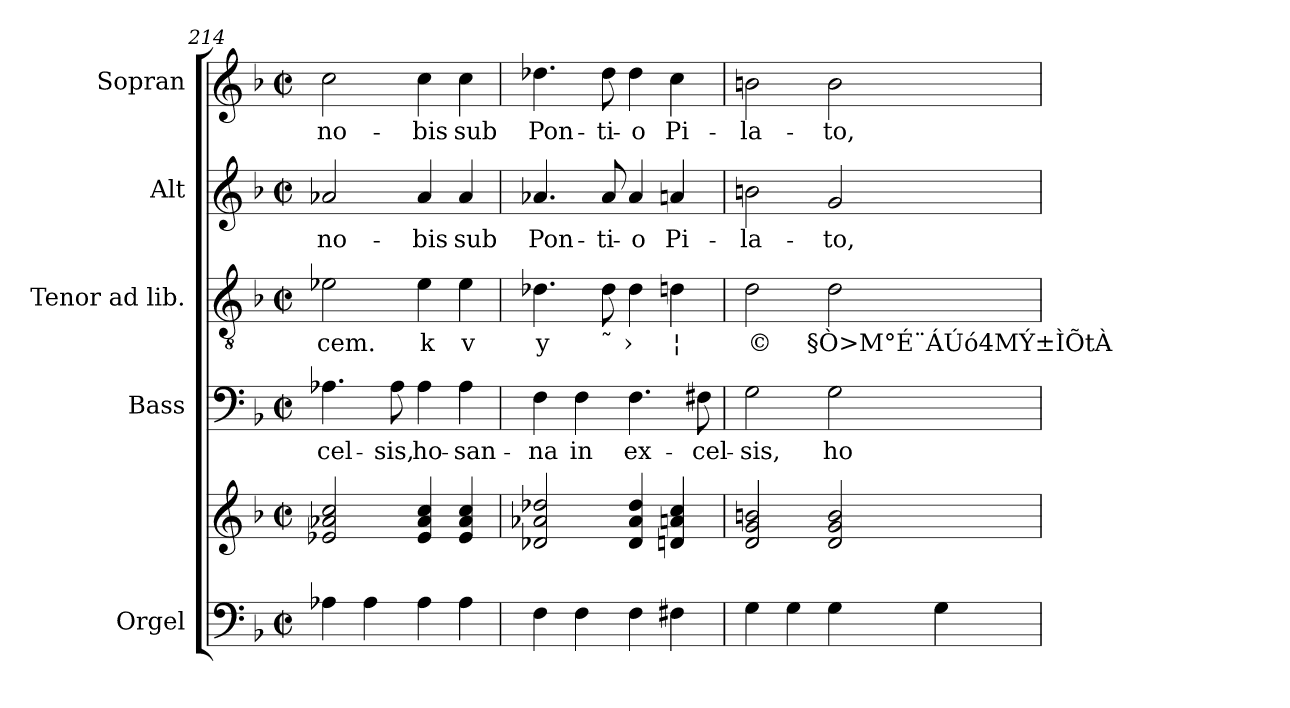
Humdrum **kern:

**kern	**kern	**kern	**text	**kern	**text	**kern	**text	**kern	**text
*part5	*part5	*part4	*part4	*part3	*part3	*part2	*part2	*part1	*part1
*staff6	*staff5	*staff4	*staff4	*staff3	*staff3	*staff2	*staff2	*staff1	*staff1
*I"Orgel	*	*I"Bass	*	*I"Tenor ad lib.	*	*I"Alt	*	*I"Sopran	*
*I'Org.	*	*I'B	*	*I'T	*	*I'A	*	*I'S	*
!!LO:LB:g=z
*clefF4	*clefG2	*clefF4	*	*clefGv2	*	*clefG2	*	*clefG2	*
*k[b-]	*k[b-]	*k[b-]	*	*k[b-]	*	*k[b-]	*	*k[b-]	*
*F:	*F:	*F:	*	*F:	*	*F:	*	*F:	*
*M2/2	*M2/2	*M2/2	*	*M2/2	*	*M2/2	*	*M2/2	*
*met(c|)	*met(c|)	*met(c|)	*	*met(c|)	*	*met(c|)	*	*met(c|)	*
=214	=214	=214	=214	=214	=214	=214	=214	=214	=214
!	!	!	!LO:LY:b	!	!LO:LY:b	!	!LO:LY:b	!	!LO:LY:b
4A-X\	2e-X/ 2a-X/ 2cc/	4.A-X\	-cel-	2e-X\	-cem.	2a-X/	no-	2cc\	no-
4A-\	.	.	.	.	.	.	.	.	.
!	!	!	!LO:LY:b	!	!	!	!	!	!
.	.	8A-\	-sis,	.	.	.	.	.	.
!	!	!	!LO:LY:b	!	!LO:LY:b	!	!LO:LY:b	!	!LO:LY:b
4A-\	4e-/ 4a-/ 4cc/	4A-\	ho-	4e-\	k	4a-/	-bis	4cc\	-bis
!	!	!	!LO:LY:b	!	!LO:LY:b	!	!LO:LY:b	!	!LO:LY:b
4A-\	4e-/ 4a-/ 4cc/	4A-\	-san-	4e-\	v	4a-/	sub	4cc\	sub
=215	=215	=215	=215	=215	=215	=215	=215	=215	=215
!	!	!	!LO:LY:b	!	!LO:LY:b	!	!LO:LY:b	!	!LO:LY:b
4F\	2d-X/ 2a-X/ 2dd-X/	4F\	-na	4.d-X\	y	4.a-X/	Pon-	4.dd-X\	Pon-
!	!	!	!LO:LY:b	!	!	!	!	!	!
4F\	.	4F\	in	.	.	.	.	.	.
!	!	!	!	!	!LO:LY:b	!	!LO:LY:b	!	!LO:LY:b
.	.	.	.	8d-\	˜	8a-/	-ti-	8dd-\	-ti-
!	!	!	!LO:LY:b	!	!LO:LY:b	!	!LO:LY:b	!	!LO:LY:b
4F\	4d-/ 4a-/ 4dd-/	4.F\	ex-	4d-\	›	4a-/	-o	4dd-\	-o
!	!	!	!	!	!LO:LY:b	!	!LO:LY:b	!	!LO:LY:b
4F#X\	4dn/ 4an/ 4cc/	.	.	4dn\	¦	4an/	Pi-	4cc\	Pi-
!	!	!	!LO:LY:b	!	!	!	!	!	!
.	.	8F#X\	-cel-	.	.	.	.	.	.
=216	=216	=216	=216	=216	=216	=216	=216	=216	=216
!	!	!	!LO:LY:b	!	!LO:LY:b	!	!LO:LY:b	!	!LO:LY:b
4G\	2d/ 2g/ 2bn/	2G\	-sis,	2d\	©	2bn\	-la-	2bn\	-la-
4G\	.	.	.	.	.	.	.	.	.
!	!	!	!LO:LY:b	!	!LO:LY:b	!	!LO:LY:b	!	!LO:LY:b
4G\	2d/ 2g/ 2b/	2G\	ho-	2d\	§Ò>M°É¨ÁÚó4MÝ±ÌÕtÀ	2g/	-to,	2b\	-to,
4G\	.	.	.	.	.	.	.	.	.
=	=	=	=	=	=	=	=	=	=
*-	*-	*-	*-	*-	*-	*-	*-	*-	*-
